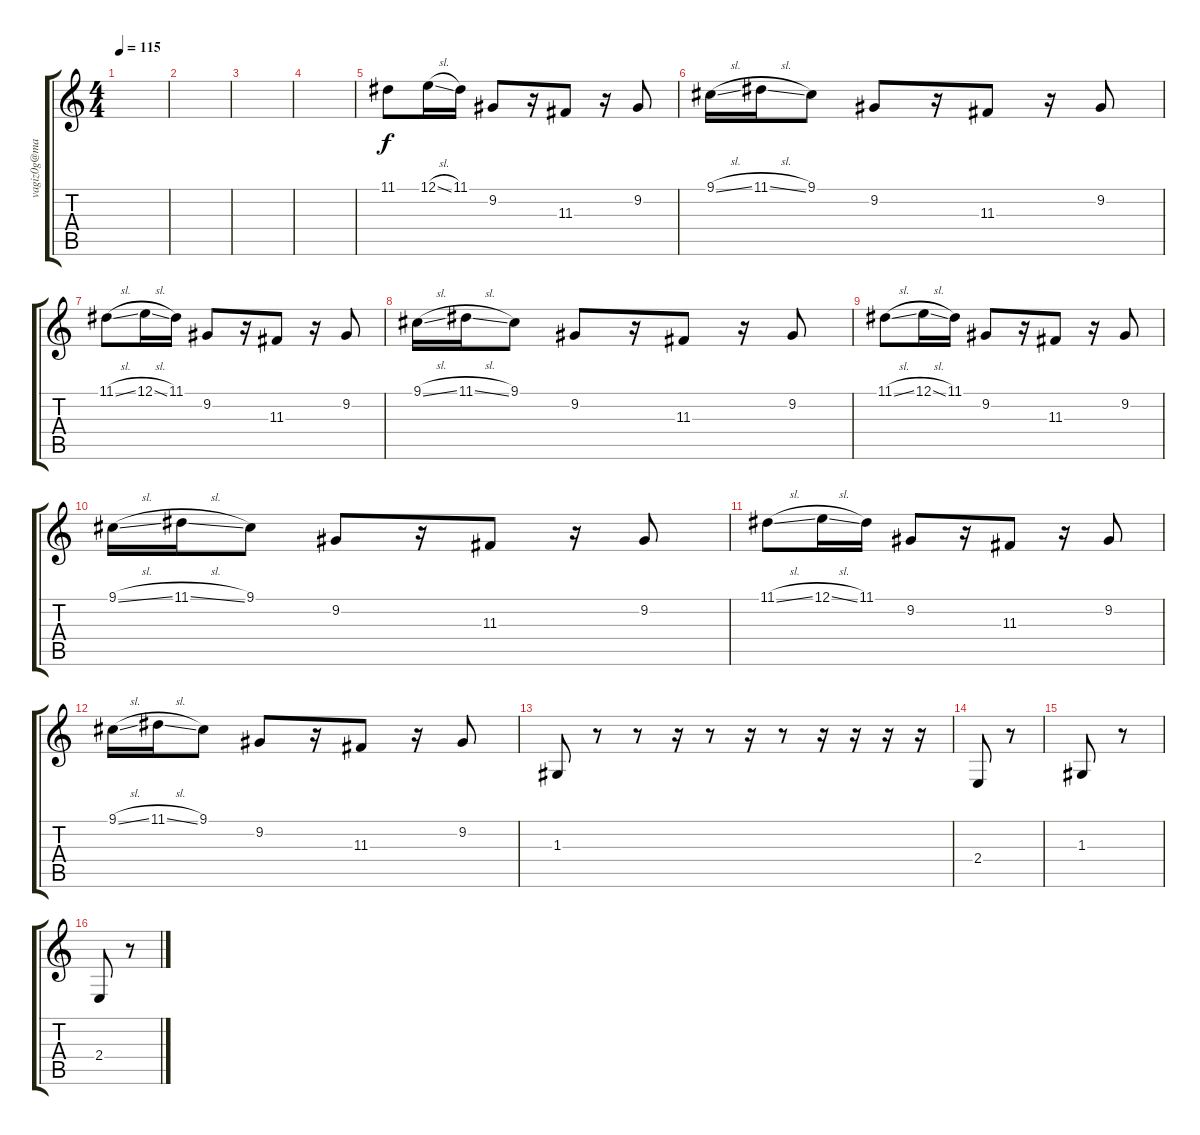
\track ("" "vagiz0g@ma") {instrument kalimba}
\staff {score tabs}
\tuning (E4 B3 G3 D3 A2 E2) {hide}
\ts (4 4)
\tempo 115
\clef g2
\ks c
|
|
|
|
11.1.8 12.1{sl}.16 11.1.16 9.2.8 r.16 11.3.8 r.16 9.2.8 |
9.1{sl}.16 11.1{sl}.16 9.1.8 9.2.8 r.16 11.3.8 r.16 9.2.8 |
11.1{sl}.8 12.1{sl}.16 11.1.16 9.2.8 r.16 11.3.8 r.16 9.2.8 |
9.1{sl}.16 11.1{sl}.16 9.1.8 9.2.8 r.16 11.3.8 r.16 9.2.8 |
11.1{sl}.8 12.1{sl}.16 11.1.16 9.2.8 r.16 11.3.8 r.16 9.2.8 |
9.1{sl}.16 11.1{sl}.16 9.1.8 9.2.8 r.16 11.3.8 r.16 9.2.8 |
11.1{sl}.8 12.1{sl}.16 11.1.16 9.2.8 r.16 11.3.8 r.16 9.2.8 |
9.1{sl}.16 11.1{sl}.16 9.1.8 9.2.8 r.16 11.3.8 r.16 9.2.8 |
1.3.8 r.8 r.8 r.16 r.8 r.16 r.8 r.16 r.16 r.16 r.16 |
2.4.8 r.8 |
1.3.8 r.8 |
2.4.8 r.8
